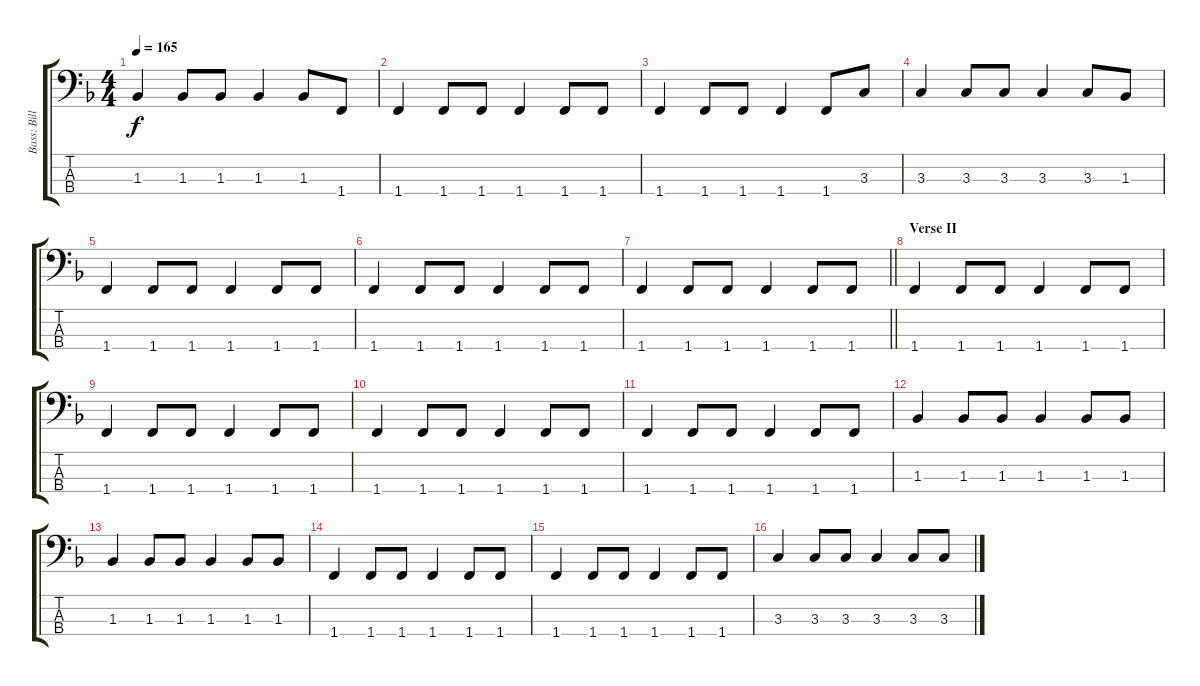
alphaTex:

\track ("Bass: Billy" "Bass: Bill") {instrument electricbassfinger}
\staff {score tabs}
\tuning (G2 D2 A1 E1) {hide}
\ts (4 4)
\tempo 165
\clef f4
\ks f
1.3.4{dy f} 1.3.8 1.3.8 1.3.4 1.3.8 1.4.8 |
1.4.4 1.4.8 1.4.8 1.4.4 1.4.8 1.4.8 |
1.4.4 1.4.8 1.4.8 1.4.4 1.4.8 3.3.8 |
3.3.4 3.3.8 3.3.8 3.3.4 3.3.8 1.3.8 |
1.4.4 1.4.8 1.4.8 1.4.4 1.4.8 1.4.8 |
1.4.4 1.4.8 1.4.8 1.4.4 1.4.8 1.4.8 |
\barLineRight lightlight
1.4.4 1.4.8 1.4.8 1.4.4 1.4.8 1.4.8 |
\section ("" "Verse II")
1.4.4 1.4.8 1.4.8 1.4.4 1.4.8 1.4.8 |
1.4.4 1.4.8 1.4.8 1.4.4 1.4.8 1.4.8 |
1.4.4 1.4.8 1.4.8 1.4.4 1.4.8 1.4.8 |
1.4.4 1.4.8 1.4.8 1.4.4 1.4.8 1.4.8 |
1.3.4 1.3.8 1.3.8 1.3.4 1.3.8 1.3.8 |
1.3.4 1.3.8 1.3.8 1.3.4 1.3.8 1.3.8 |
1.4.4 1.4.8 1.4.8 1.4.4 1.4.8 1.4.8 |
1.4.4 1.4.8 1.4.8 1.4.4 1.4.8 1.4.8 |
3.3.4 3.3.8 3.3.8 3.3.4 3.3.8 3.3.8
